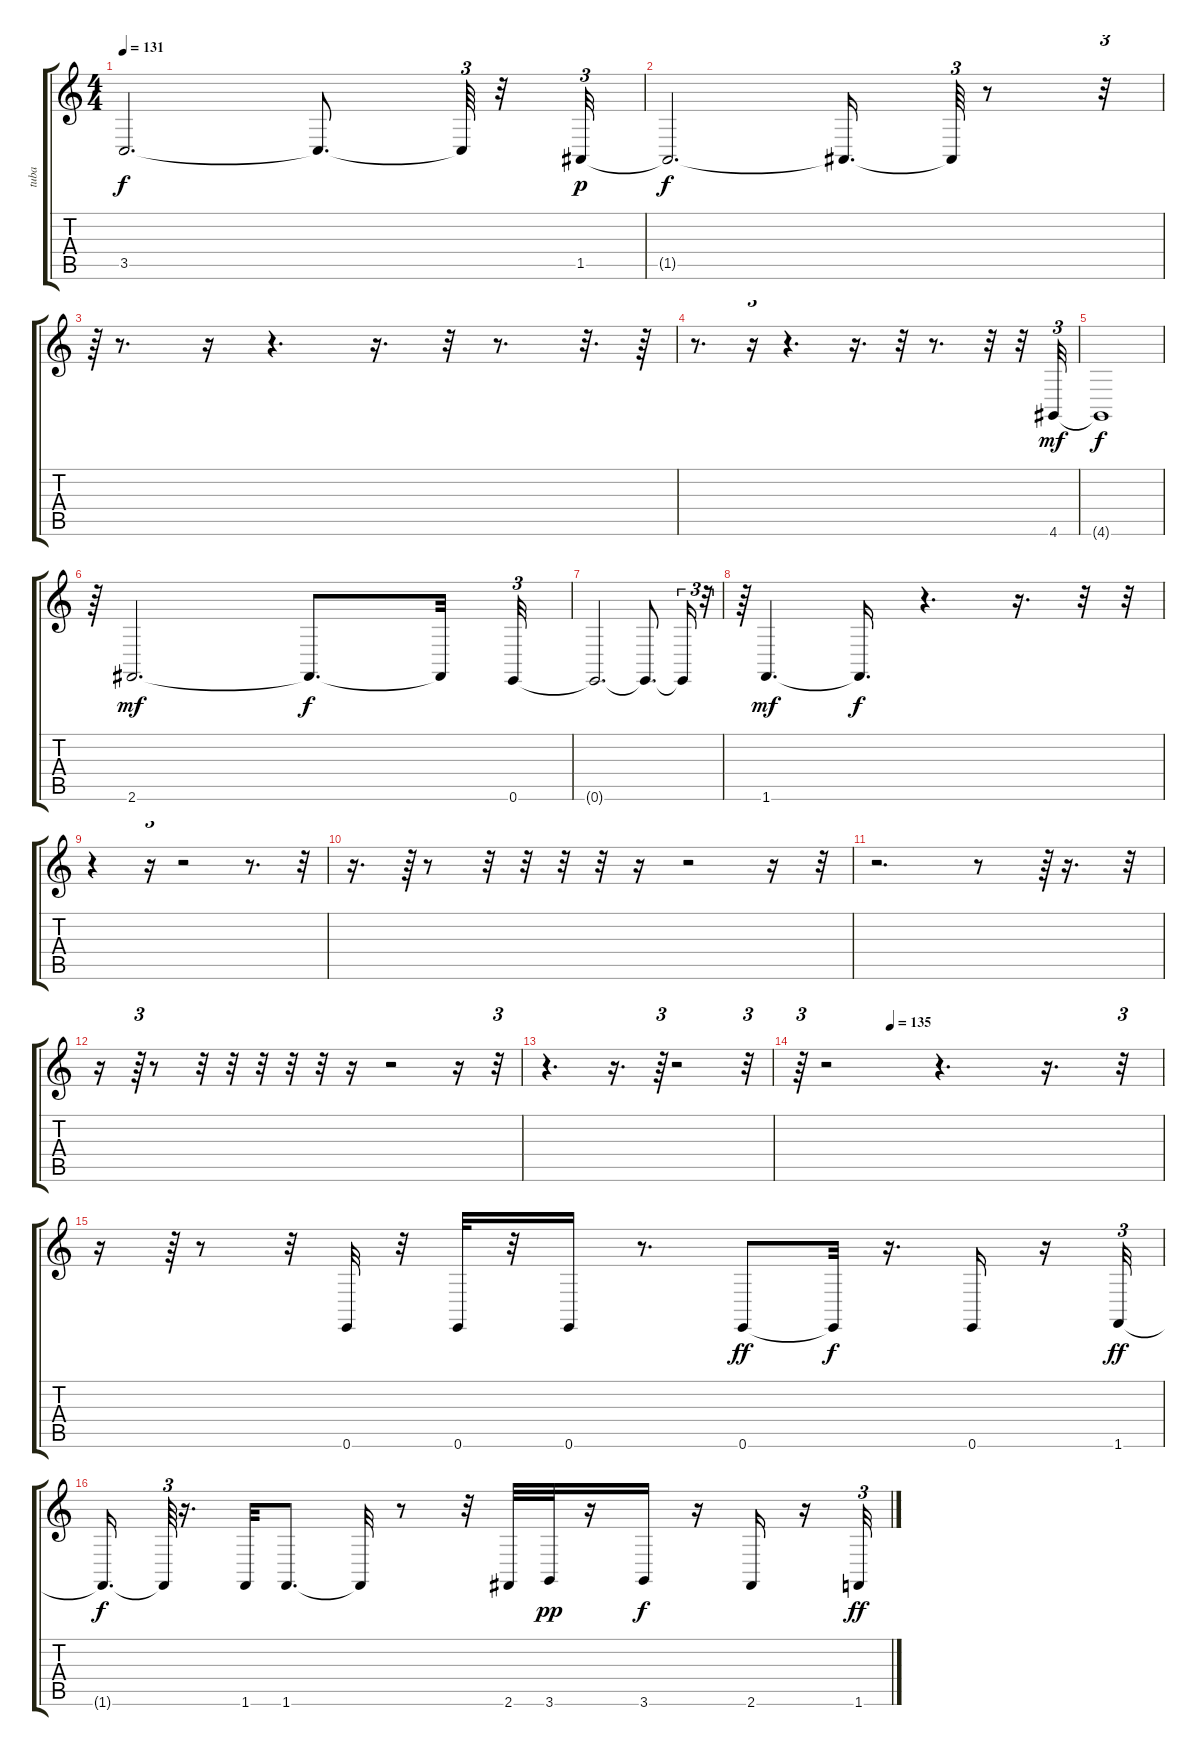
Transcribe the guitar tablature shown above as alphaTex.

\track ("tuba" "tuba") {instrument tuba}
\staff {score tabs}
\tuning (E4 B3 G3 D3 A2 E2) {hide}
\ts (4 4)
\tempo 131
\clef g2
\ks c
3.5{t}.2{d dy f} 3.5{t}.8{d} 3.5{t}.64{tu (3 2)} r.32 1.5.32{tu (3 2) dy p} |
1.5{t}.2{d dy f} 1.5{t}.16{d} 1.5{t}.64{tu (3 2)} r.8 r.32{tu (3 2)} |
r.64{tu (3 2)} r.8{d} r.16 r.4{d} r.16{d} r.32 r.8{d} r.32{d} r.64 |
r.8{d} r.16{tu (3 2)} r.4{d} r.16{d} r.32 r.8{d} r.32 r.32 4.6.32{tu (3 2) dy mf} |
4.6{t}.1{dy f} |
r.64{tu (3 2)} 2.6.2{d dy mf} 2.6{t}.8{d dy f} 2.6{t}.32 0.6.32{tu (3 2)} |
0.6{t}.2{d} 0.6{t}.8{d} 0.6{t}.16{tu (3 2)} r.32{tu (3 2)} |
r.64{tu (3 2)} 1.6.4{d dy mf} 1.6{t}.16{d dy f} r.4{d} r.16{d} r.32 r.32{tu (3 2)} |
r.4 r.16{tu (3 2)} r.2 r.8{d} r.32{tu (3 2)} |
r.16{d} r.64{tu (3 2)} r.8 r.32 r.32 r.32 r.32 r.16 r.2 r.16 r.32{tu (3 2)} |
r.2{d} r.8 r.64{tu (3 2)} r.16{d} r.32{tu (3 2)} |
r.16 r.64{tu (3 2)} r.8 r.32 r.32 r.32 r.32 r.32 r.16 r.2 r.16 r.32{tu (3 2)} |
r.4{d} r.16{d} r.64{tu (3 2)} r.2 r.32{tu (3 2)} |
\tempo (135 0.25)
r.64{tu (3 2)} r.2 r.4{d} r.16{d} r.32{tu (3 2)} |
r.16 r.64{tu (3 2)} r.8 r.32 0.6.32 r.32 0.6.32 r.32 0.6.16 r.8{d} 0.6.8{dy ff} 0.6{t}.32{dy f} r.16{d} 0.6.16 r.16 1.6.32{tu (3 2) dy ff} |
1.6{t}.16{d dy f} 1.6{t}.64{tu (3 2)} r.16{d} 1.6.32 1.6.8{d} 1.6{t}.32 r.8 r.32 2.6.32 3.6.32{dy pp} r.16 3.6.16{dy f} r.16 2.6.16 r.16 1.6.32{tu (3 2) dy ff}
